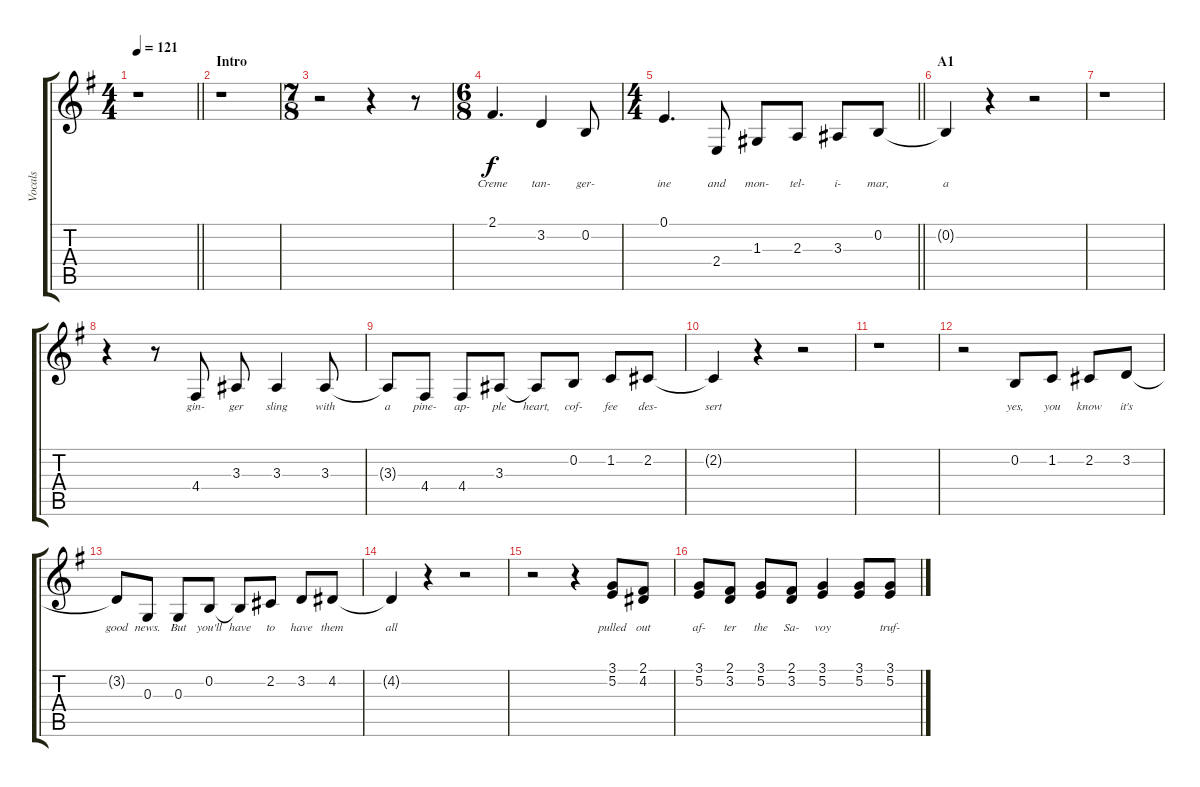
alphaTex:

\track ("Vocals" "Vocals") {instrument tenorsax}
\staff {score tabs}
\tuning (E4 B3 G3 D3 A2 E2) {hide}
\ts (4 4)
\tempo 121
\clef g2
\barLineRight lightlight
\ks g
r.1{dy f instrument tenorsax} |
\section ("" "Intro")
r.1 |
\ts (7 8)
r.2 r.4 r.8 |
\ts (6 8)
2.1.4{d lyrics (0 "Creme") lyrics (1 "") lyrics (2 "") lyrics (3 "") lyrics (4 "")} 3.2.4{lyrics (0 "tan-") lyrics (1 "") lyrics (2 "") lyrics (3 "") lyrics (4 "")} 0.2.8{lyrics (0 "ger-") lyrics (1 "") lyrics (2 "") lyrics (3 "") lyrics (4 "")} |
\ts (4 4)
\barLineRight lightlight
0.1.4{d lyrics (0 "ine") lyrics (1 "") lyrics (2 "") lyrics (3 "") lyrics (4 "")} 2.4.8{lyrics (0 "and") lyrics (1 "") lyrics (2 "") lyrics (3 "") lyrics (4 "")} 1.3.8{lyrics (0 "mon-") lyrics (1 "") lyrics (2 "") lyrics (3 "") lyrics (4 "")} 2.3.8{lyrics (0 "tel-") lyrics (1 "") lyrics (2 "") lyrics (3 "") lyrics (4 "")} 3.3.8{lyrics (0 "i-") lyrics (1 "") lyrics (2 "") lyrics (3 "") lyrics (4 "")} 0.2.8{lyrics (0 "mar,") lyrics (1 "") lyrics (2 "") lyrics (3 "") lyrics (4 "")} |
\section ("" "A1")
0.2{t}.4{lyrics (0 "a") lyrics (1 "") lyrics (2 "") lyrics (3 "") lyrics (4 "")} r.4 r.2 |
r.1 |
r.4 r.8 4.4.8{lyrics (0 "gin-") lyrics (1 "") lyrics (2 "") lyrics (3 "") lyrics (4 "")} 3.3.8{lyrics (0 "ger") lyrics (1 "") lyrics (2 "") lyrics (3 "") lyrics (4 "")} 3.3.4{lyrics (0 "sling") lyrics (1 "") lyrics (2 "") lyrics (3 "") lyrics (4 "")} 3.3.8{lyrics (0 "with") lyrics (1 "") lyrics (2 "") lyrics (3 "") lyrics (4 "")} |
3.3{t}.8{lyrics (0 "a") lyrics (1 "") lyrics (2 "") lyrics (3 "") lyrics (4 "")} 4.4.8{lyrics (0 "pine-") lyrics (1 "") lyrics (2 "") lyrics (3 "") lyrics (4 "")} 4.4.8{lyrics (0 "ap-") lyrics (1 "") lyrics (2 "") lyrics (3 "") lyrics (4 "")} 3.3.8{lyrics (0 "ple") lyrics (1 "") lyrics (2 "") lyrics (3 "") lyrics (4 "")} 3.3{t}.8{lyrics (0 "heart,") lyrics (1 "") lyrics (2 "") lyrics (3 "") lyrics (4 "")} 0.2.8{lyrics (0 "cof-") lyrics (1 "") lyrics (2 "") lyrics (3 "") lyrics (4 "")} 1.2.8{lyrics (0 "fee") lyrics (1 "") lyrics (2 "") lyrics (3 "") lyrics (4 "")} 2.2.8{lyrics (0 "des-") lyrics (1 "") lyrics (2 "") lyrics (3 "") lyrics (4 "")} |
2.2{t}.4{lyrics (0 "sert") lyrics (1 "") lyrics (2 "") lyrics (3 "") lyrics (4 "")} r.4 r.2 |
r.1 |
r.2 0.2.8{lyrics (0 "yes,") lyrics (1 "") lyrics (2 "") lyrics (3 "") lyrics (4 "")} 1.2.8{lyrics (0 "you") lyrics (1 "") lyrics (2 "") lyrics (3 "") lyrics (4 "")} 2.2.8{lyrics (0 "know") lyrics (1 "") lyrics (2 "") lyrics (3 "") lyrics (4 "")} 3.2.8{lyrics (0 "it's") lyrics (1 "") lyrics (2 "") lyrics (3 "") lyrics (4 "")} |
3.2{t}.8{lyrics (0 "good") lyrics (1 "") lyrics (2 "") lyrics (3 "") lyrics (4 "")} 0.3.8{lyrics (0 "news.") lyrics (1 "") lyrics (2 "") lyrics (3 "") lyrics (4 "")} 0.3.8{lyrics (0 "But") lyrics (1 "") lyrics (2 "") lyrics (3 "") lyrics (4 "")} 0.2.8{lyrics (0 "you'll") lyrics (1 "") lyrics (2 "") lyrics (3 "") lyrics (4 "")} 0.2{t}.8{lyrics (0 "have") lyrics (1 "") lyrics (2 "") lyrics (3 "") lyrics (4 "")} 2.2.8{lyrics (0 "to") lyrics (1 "") lyrics (2 "") lyrics (3 "") lyrics (4 "")} 3.2.8{lyrics (0 "have") lyrics (1 "") lyrics (2 "") lyrics (3 "") lyrics (4 "")} 4.2.8{lyrics (0 "them") lyrics (1 "") lyrics (2 "") lyrics (3 "") lyrics (4 "")} |
4.2{t}.4{lyrics (0 "all") lyrics (1 "") lyrics (2 "") lyrics (3 "") lyrics (4 "")} r.4 r.2 |
r.2 r.4 (3.1 5.2).8{lyrics (0 "pulled") lyrics (1 "") lyrics (2 "") lyrics (3 "") lyrics (4 "")} (2.1 4.2).8{lyrics (0 "out") lyrics (1 "") lyrics (2 "") lyrics (3 "") lyrics (4 "")} |
(3.1 5.2).8{lyrics (0 "af-") lyrics (1 "") lyrics (2 "") lyrics (3 "") lyrics (4 "")} (2.1 3.2).8{lyrics (0 "ter") lyrics (1 "") lyrics (2 "") lyrics (3 "") lyrics (4 "")} (3.1 5.2).8{lyrics (0 "the") lyrics (1 "") lyrics (2 "") lyrics (3 "") lyrics (4 "")} (2.1 3.2).8{lyrics (0 "Sa-") lyrics (1 "") lyrics (2 "") lyrics (3 "") lyrics (4 "")} (3.1 5.2).4{lyrics (0 "voy") lyrics (1 "") lyrics (2 "") lyrics (3 "") lyrics (4 "")} (3.1 5.2).8{lyrics (0 "") lyrics (1 "") lyrics (2 "") lyrics (3 "") lyrics (4 "")} (3.1 5.2).8{lyrics (0 "truf-") lyrics (1 "") lyrics (2 "") lyrics (3 "") lyrics (4 "")}
